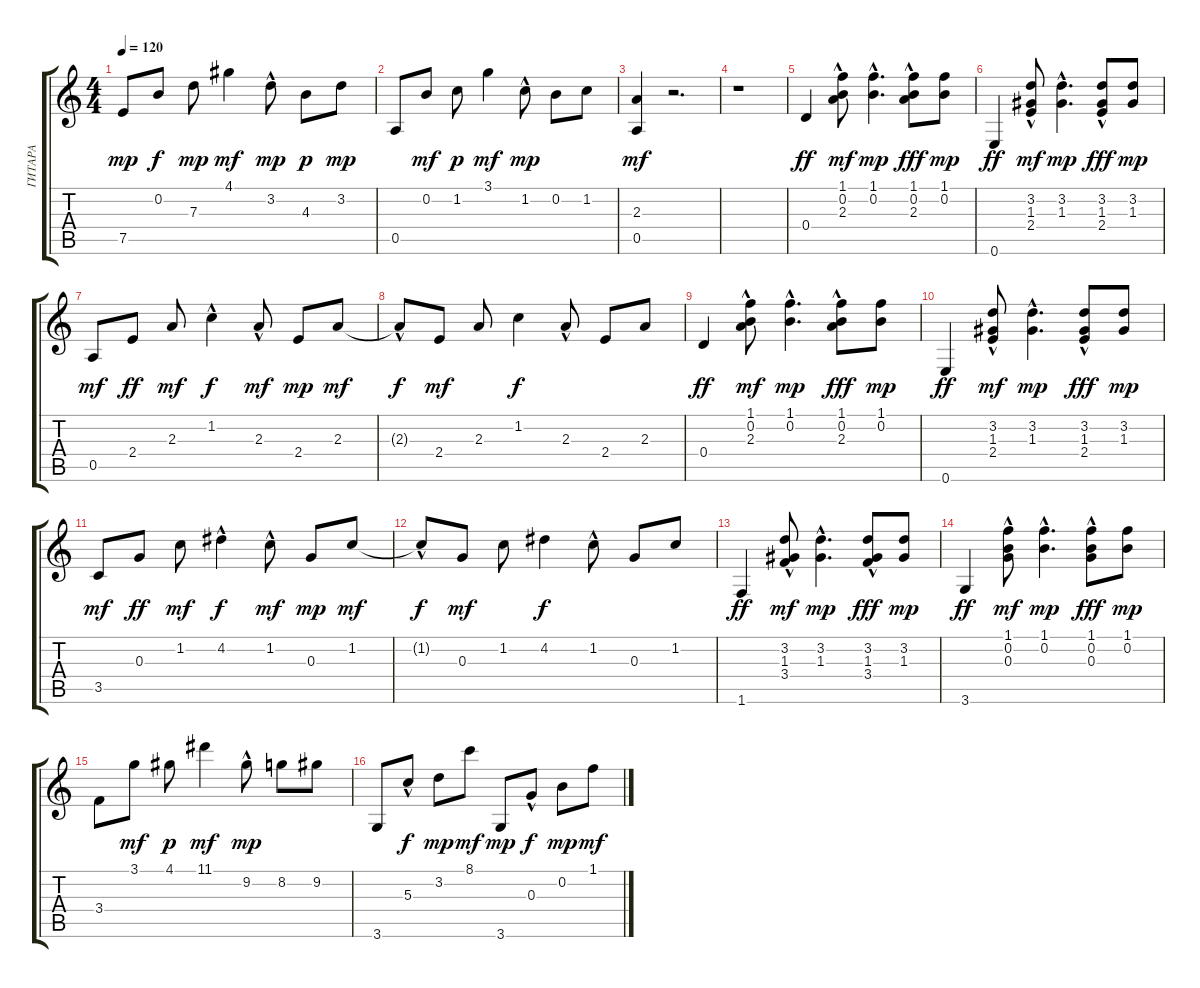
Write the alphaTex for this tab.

\track ("ГИТАРА" "ГИТАРА") {instrument acousticguitarsteel}
\staff {score tabs}
\tuning (E4 B3 G3 D3 A2 E2) {hide}
\ts (4 4)
\tempo 120
\clef g2
\ks c
7.5.8{dy mp} 0.2.8{dy f} 7.3.8{dy mp} 4.1.4{dy mf} 3.2{hac}.8{dy mp} 4.3.8{dy p} 3.2.8{dy mp} |
0.5.8 0.2.8{dy mf} 1.2.8{dy p} 3.1.4{dy mf} 1.2{hac}.8{dy mp} 0.2.8 1.2.8 |
(2.3 0.5).4{dy mf} r.2{d} |
r.1 |
0.4.4{dy ff} (1.1{hac} 0.2 2.3).8{dy mf} (1.1{hac} 0.2{hac}).4{d dy mp} (1.1{hac} 0.2 2.3).8{dy fff} (1.1 0.2).8{dy mp} |
0.6.4{dy ff} (3.2{hac} 1.3 2.4).8{dy mf} (3.2{hac} 1.3{hac}).4{d dy mp} (3.2{hac} 1.3 2.4).8{dy fff} (3.2 1.3).8{dy mp} |
0.5.8{dy mf} 2.4.8{dy ff} 2.3.8{dy mf} 1.2{hac}.4{dy f} 2.3{hac}.8{dy mf} 2.4.8{dy mp} 2.3.8{dy mf} |
2.3{hac t}.8{dy f} 2.4.8{dy mf} 2.3.8 1.2.4{dy f} 2.3{hac}.8 2.4.8 2.3.8 |
0.4.4{dy ff} (1.1{hac} 0.2 2.3).8{dy mf} (1.1{hac} 0.2{hac}).4{d dy mp} (1.1{hac} 0.2 2.3).8{dy fff} (1.1 0.2).8{dy mp} |
0.6.4{dy ff} (3.2{hac} 1.3 2.4).8{dy mf} (3.2{hac} 1.3{hac}).4{d dy mp} (3.2{hac} 1.3 2.4).8{dy fff} (3.2 1.3).8{dy mp} |
3.5.8{dy mf} 0.3.8{dy ff} 1.2.8{dy mf} 4.2{hac}.4{dy f} 1.2{hac}.8{dy mf} 0.3.8{dy mp} 1.2.8{dy mf} |
1.2{hac t}.8{dy f} 0.3.8{dy mf} 1.2.8 4.2.4{dy f} 1.2{hac}.8 0.3.8 1.2.8 |
1.6.4{dy ff} (3.2{hac} 1.3 3.4).8{dy mf} (3.2{hac} 1.3{hac}).4{d dy mp} (3.2{hac} 1.3 3.4).8{dy fff} (3.2 1.3).8{dy mp} |
3.6.4{dy ff} (1.1{hac} 0.2 0.3).8{dy mf} (1.1{hac} 0.2{hac}).4{d dy mp} (1.1{hac} 0.2 0.3).8{dy fff} (1.1 0.2).8{dy mp} |
3.4.8 3.1.8{dy mf} 4.1.8{dy p} 11.1.4{dy mf} 9.2{hac}.8{dy mp} 8.2.8 9.2.8 |
3.6.8 5.3{hac}.8{dy f} 3.2.8{dy mp} 8.1.8{dy mf} 3.6.8{dy mp} 0.3{hac}.8{dy f} 0.2.8{dy mp} 1.1.8{dy mf}
